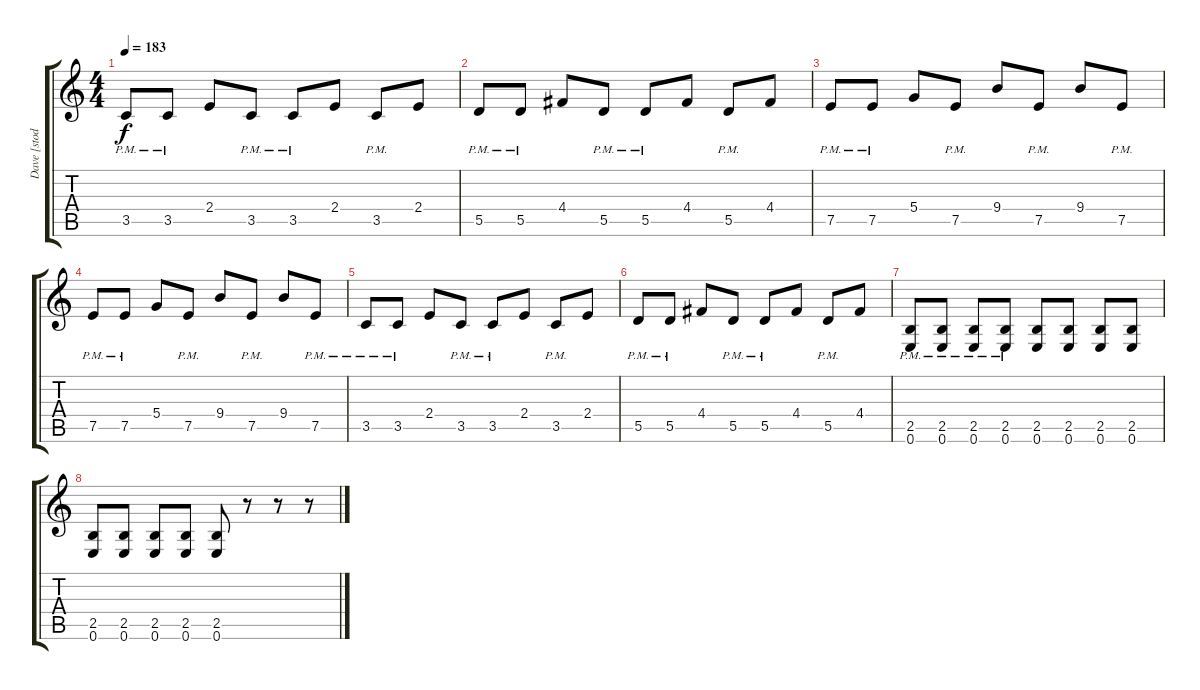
\track ("Dave [stodio]" "Dave [stod") {instrument overdrivenguitar}
\staff {score tabs}
\tuning (E4 B3 G3 D3 A2 E2) {hide}
\ts (4 4)
\tempo 183
\clef g2
\ks c
3.5{pm}.8{dy f} 3.5{pm}.8 2.4.8 3.5{pm}.8 3.5{pm}.8 2.4.8 3.5{pm}.8 2.4.8 |
5.5{pm}.8 5.5{pm}.8 4.4.8 5.5{pm}.8 5.5{pm}.8 4.4.8 5.5{pm}.8 4.4.8 |
7.5{pm}.8 7.5{pm}.8 5.4.8 7.5{pm}.8 9.4.8 7.5{pm}.8 9.4.8 7.5{pm}.8 |
7.5{pm}.8 7.5{pm}.8 5.4.8 7.5{pm}.8 9.4.8 7.5{pm}.8 9.4.8 7.5{pm}.8 |
3.5{pm}.8 3.5{pm}.8 2.4.8 3.5{pm}.8 3.5{pm}.8 2.4.8 3.5{pm}.8 2.4.8 |
5.5{pm}.8 5.5{pm}.8 4.4.8 5.5{pm}.8 5.5{pm}.8 4.4.8 5.5{pm}.8 4.4.8 |
(2.5{pm} 0.6).8 (2.5{pm} 0.6).8 (2.5{pm} 0.6).8 (2.5{pm} 0.6).8 (2.5 0.6).8 (2.5 0.6).8 (2.5 0.6).8 (2.5 0.6).8 |
(2.5 0.6).8 (2.5 0.6).8 (2.5 0.6).8 (2.5 0.6).8 (2.5 0.6).8 r.8 r.8 r.8
